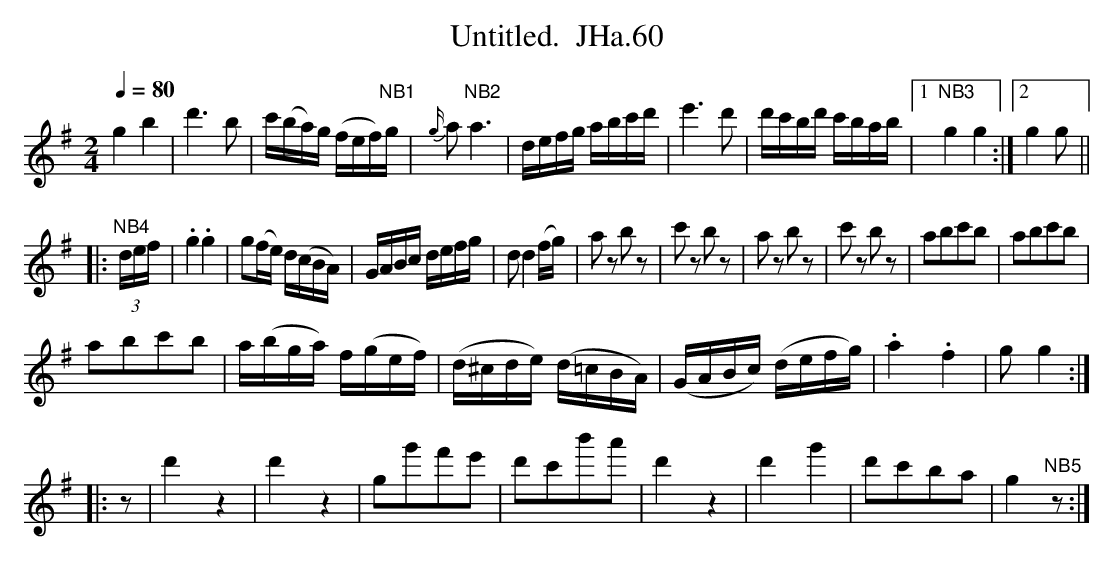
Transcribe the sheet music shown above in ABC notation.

X:1
T:Untitled.  JHa.60
M:2/4
L:1/8
Q:1/4=80
K:G
g2b2|d'3b|c'/(b/a/)g/ (f/e/f/)"NB1"g/ |{g/}a"NB2"a3|d/e/f/g/ a/b/c'/d'/|e'3 d'|d'/c'/b/d'/ c'/b/a/b/|1"NB3"g2 g2:|2 g2 g||
|:"NB4"(3d/e/f/|.g2.g2|g(f/e/) d/(c/B/A/)|G/A/B/c/ d/e/f/g/|d d2 (f/g/)|az bz|c'z bz|az bz|c'z bz|abc'b|abc'b|
abc'b|a/(b/g/a/) f/(g/e/f/)|(d/^c/d/e/) (d/=c/B/A/)|(G/A/B/c/) (d/e/f/g/)|.a2 .f2|g g2:|
|:z|d'2z2|d'2 z2|gg'f'e'|d'c'b'a'|d'2 z2|d'2g'2|d'c'ba|g2 "NB5"z:|
